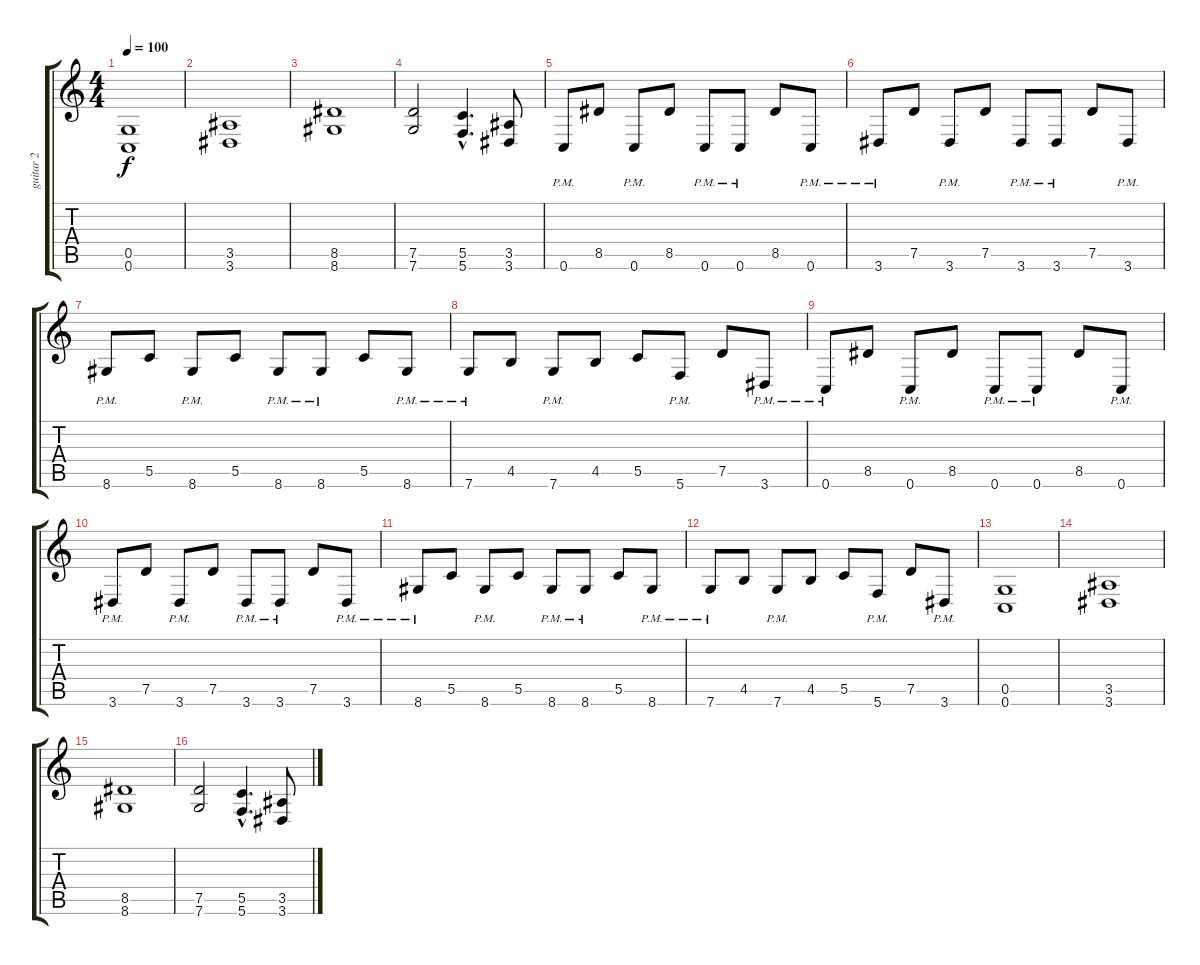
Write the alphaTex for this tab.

\track ("guitar 2" "guitar 2") {instrument overdrivenguitar}
\staff {score tabs}
\tuning (D4 A3 F3 C3 G2 C2) {hide}
\ts (4 4)
\tempo 100
\clef g2
\ks c
(0.5 0.6).1{dy f} |
(3.5 3.6).1 |
(8.5 8.6).1 |
(7.5 7.6).2 (5.5{hac} 5.6{hac}).4{d} (3.5 3.6).8 |
0.6{pm}.8 8.5.8 0.6{pm}.8 8.5.8 0.6{pm}.8 0.6{pm}.8 8.5.8 0.6{pm}.8 |
3.6{pm}.8 7.5.8 3.6{pm}.8 7.5.8 3.6{pm}.8 3.6{pm}.8 7.5.8 3.6{pm}.8 |
8.6{pm}.8 5.5.8 8.6{pm}.8 5.5.8 8.6{pm}.8 8.6{pm}.8 5.5.8 8.6{pm}.8 |
7.6{pm}.8 4.5.8 7.6{pm}.8 4.5.8 5.5.8 5.6{pm}.8 7.5.8 3.6{pm}.8 |
0.6{pm}.8 8.5.8 0.6{pm}.8 8.5.8 0.6{pm}.8 0.6{pm}.8 8.5.8 0.6{pm}.8 |
3.6{pm}.8 7.5.8 3.6{pm}.8 7.5.8 3.6{pm}.8 3.6{pm}.8 7.5.8 3.6{pm}.8 |
8.6{pm}.8 5.5.8 8.6{pm}.8 5.5.8 8.6{pm}.8 8.6{pm}.8 5.5.8 8.6{pm}.8 |
7.6{pm}.8 4.5.8 7.6{pm}.8 4.5.8 5.5.8 5.6{pm}.8 7.5.8 3.6{pm}.8 |
(0.5 0.6).1 |
(3.5 3.6).1 |
(8.5 8.6).1 |
(7.5 7.6).2 (5.5{hac} 5.6{hac}).4{d} (3.5 3.6).8
